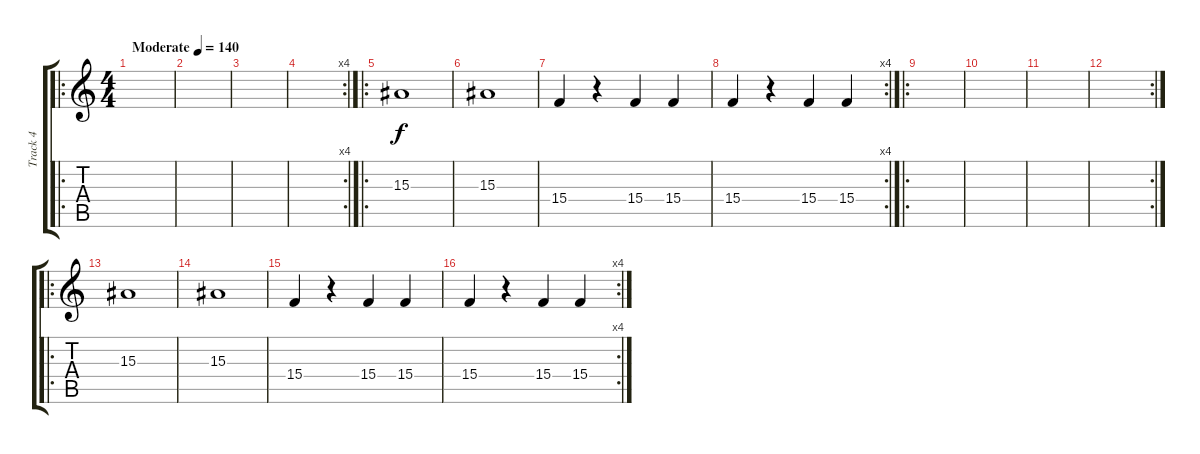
\track ("Track 4" "Track 4") {instrument fx8scifi}
\staff {score tabs}
\tuning (E4 B3 G3 D3 A2 E2) {hide}
\ro
\ts (4 4)
\tempo (140 "Moderate")
\clef g2
\ks c
|
|
|
\rc 4
|
\ro
15.3.1 |
15.3.1 |
15.4.4 r.4 15.4.4 15.4.4 |
\rc 4
15.4.4 r.4 15.4.4 15.4.4 |
\ro
|
|
|
\rc 2
|
\ro
15.3.1 |
15.3.1 |
15.4.4 r.4 15.4.4 15.4.4 |
\rc 4
15.4.4 r.4 15.4.4 15.4.4
